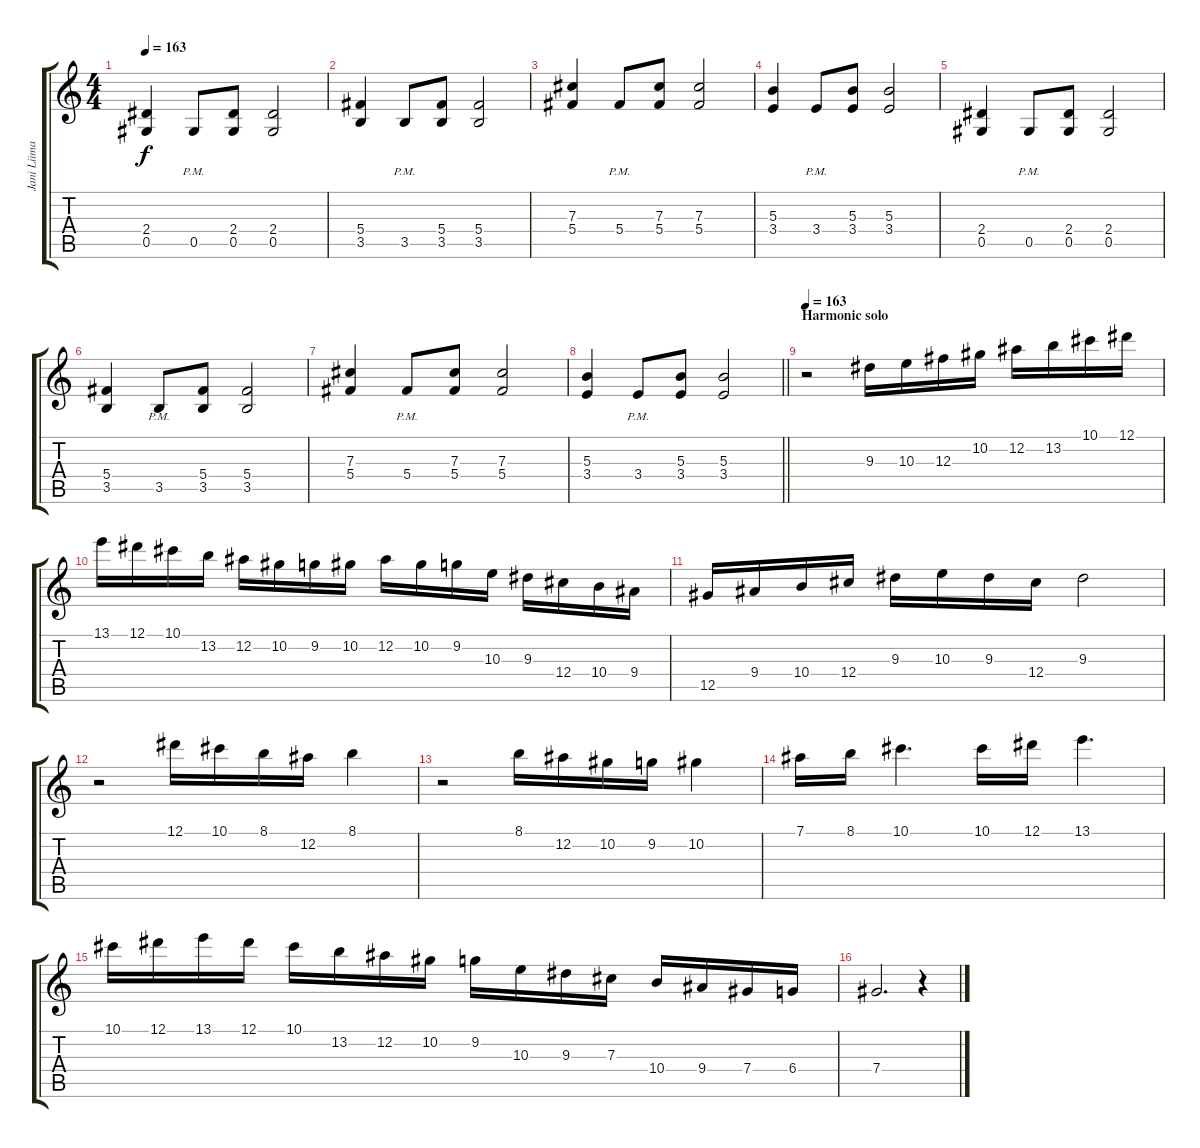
\track ("Jani Liimatainen" "Jani Liima") {mute instrument distortionguitar}
\staff {score tabs}
\tuning (Eb4 Bb3 Gb3 Db3 Ab2 Eb2) {hide}
\ts (4 4)
\tempo 163
\clef g2
\ks c
(2.4 0.5).4{dy f} 0.5{pm}.8 (2.4 0.5).8 (2.4 0.5).2 |
(5.4 3.5).4 3.5{pm}.8 (5.4 3.5).8 (5.4 3.5).2 |
(7.3 5.4).4 5.4{pm}.8 (7.3 5.4).8 (7.3 5.4).2 |
(5.3 3.4).4 3.4{pm}.8 (5.3 3.4).8 (5.3 3.4).2 |
(2.4 0.5).4 0.5{pm}.8 (2.4 0.5).8 (2.4 0.5).2 |
(5.4 3.5).4 3.5{pm}.8 (5.4 3.5).8 (5.4 3.5).2 |
(7.3 5.4).4 5.4{pm}.8 (7.3 5.4).8 (7.3 5.4).2 |
\barLineRight lightlight
(5.3 3.4).4 3.4{pm}.8 (5.3 3.4).8 (5.3 3.4).2 |
\section ("" "Harmonic solo")
\tempo 163
r.2{volume 16} 9.3.16 10.3.16 12.3.16 10.2.16 12.2.16 13.2.16 10.1.16 12.1.16 |
13.1.16 12.1.16 10.1.16 13.2.16 12.2.16 10.2.16 9.2.16 10.2.16 12.2.16 10.2.16 9.2.16 10.3.16 9.3.16 12.4.16 10.4.16 9.4.16 |
12.5.16 9.4.16 10.4.16 12.4.16 9.3.16 10.3.16 9.3.16 12.4.16 9.3.2 |
r.2 12.1.16 10.1.16 8.1.16 12.2.16 8.1.4 |
r.2 8.1.16 12.2.16 10.2.16 9.2.16 10.2.4 |
7.1.16 8.1.16 10.1.4{d} 10.1.16 12.1.16 13.1.4{d} |
10.1.16 12.1.16 13.1.16 12.1.16 10.1.16 13.2.16 12.2.16 10.2.16 9.2.16 10.3.16 9.3.16 7.3.16 10.4.16 9.4.16 7.4.16 6.4.16 |
7.4.2{d} r.4
